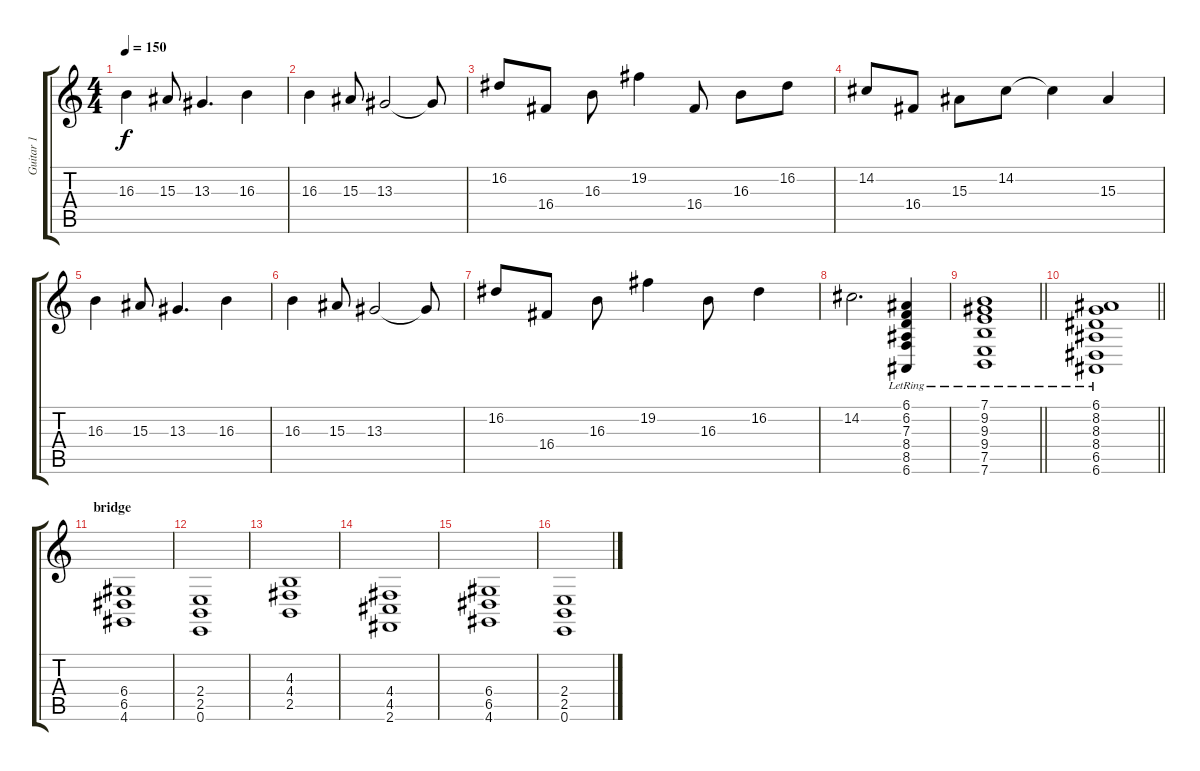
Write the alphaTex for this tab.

\track ("Guitar 1" "Guitar 1") {instrument electricgrandpiano}
\staff {score tabs}
\tuning (E4 B3 G3 D3 A2 E2) {hide}
\ts (4 4)
\tempo 150
\clef g2
\ks c
16.3.4{dy f} 15.3.8 13.3.4{d} 16.3.4 |
16.3.4 15.3.8 13.3.2 13.3{t}.8 |
16.2.8 16.4.8 16.3.8 19.2.4 16.4.8 16.3.8 16.2.8 |
14.2.8 16.4.8 15.3.8 14.2.8 14.2{t}.4 15.3.4 |
16.3.4 15.3.8 13.3.4{d} 16.3.4 |
16.3.4 15.3.8 13.3.2 13.3{t}.8 |
16.2.8 16.4.8 16.3.8 19.2.4 16.3.8 16.2.4 |
14.2.2{d} (6.1{lr} 6.2{lr} 7.3 8.4{lr} 8.5{lr} 6.6{lr}).4 |
\barLineRight lightlight
(7.1{lr} 9.2{lr} 9.3{lr} 9.4{lr} 7.5{lr} 7.6{lr}).1 |
\barLineRight lightlight
(6.1{lr} 8.2{lr} 8.3{lr} 8.4{lr} 6.5{lr} 6.6{lr}).1 |
\section ("" "bridge")
(6.4 6.5 4.6).1 |
(2.4 2.5 0.6).1 |
(4.3 4.4 2.5).1 |
(4.4 4.5 2.6).1 |
(6.4 6.5 4.6).1 |
(2.4 2.5 0.6).1
